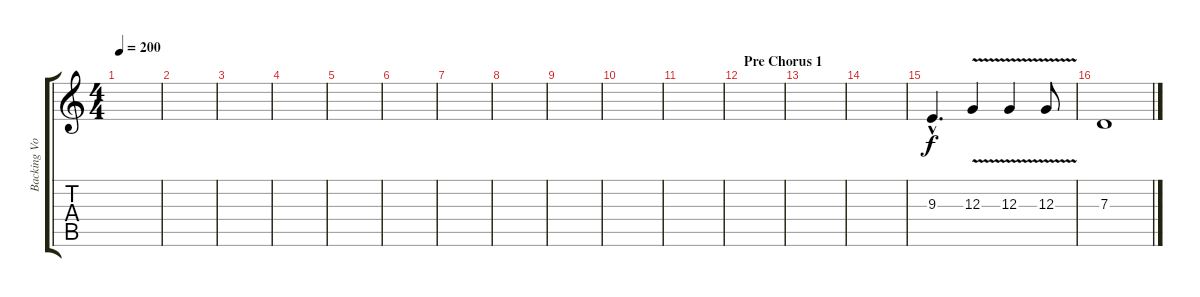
\track ("Backing Vocals" "Backing Vo") {instrument lead2sawtooth}
\staff {score tabs}
\tuning (E4 B3 G3 D3 A2 E2) {hide}
\ts (4 4)
\tempo 200
\clef g2
\ks c
|
|
|
|
|
|
|
|
|
|
|
\section ("" "Pre Chorus 1")
|
|
|
9.3{hac}.4{d} 12.3{v}.4 12.3{v}.4 12.3{v}.8 |
7.3.1
